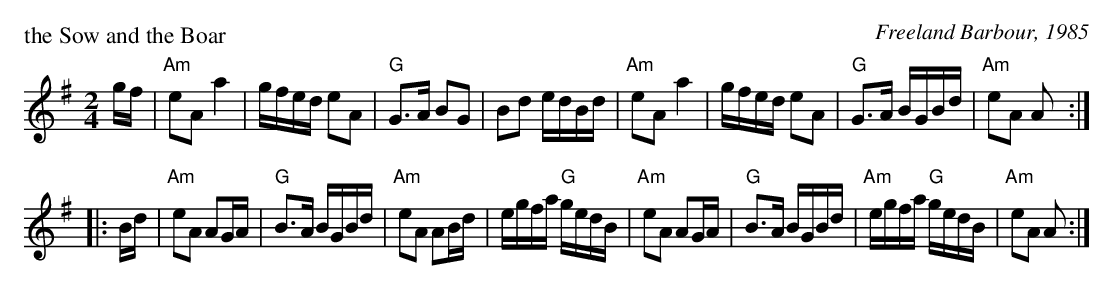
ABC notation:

X:1
P: the Sow and the Boar
C: Freeland Barbour, 1985
M: 2/4
L: 1/8
K: ADor
g/f/ \
| "Am"eA a2 | g/f/e/d/ eA | "G"G>A BG | Bd e/d/B/d/ \
| "Am"eA a2 | g/f/e/d/ eA | "G"G>A B/G/B/d/ | "Am"eA A :|
|: B/d/ \
| "Am"eA AG/A/ | "G"B>A B/G/B/d/ | "Am"eA AB/d/ | e/g/f/a/ "G"g/e/d/B/ \
| "Am"eA AG/A/ | "G"B>A B/G/B/d/ | "Am"e/g/f/a/ "G"g/e/d/B/ | "Am"eA A:|
